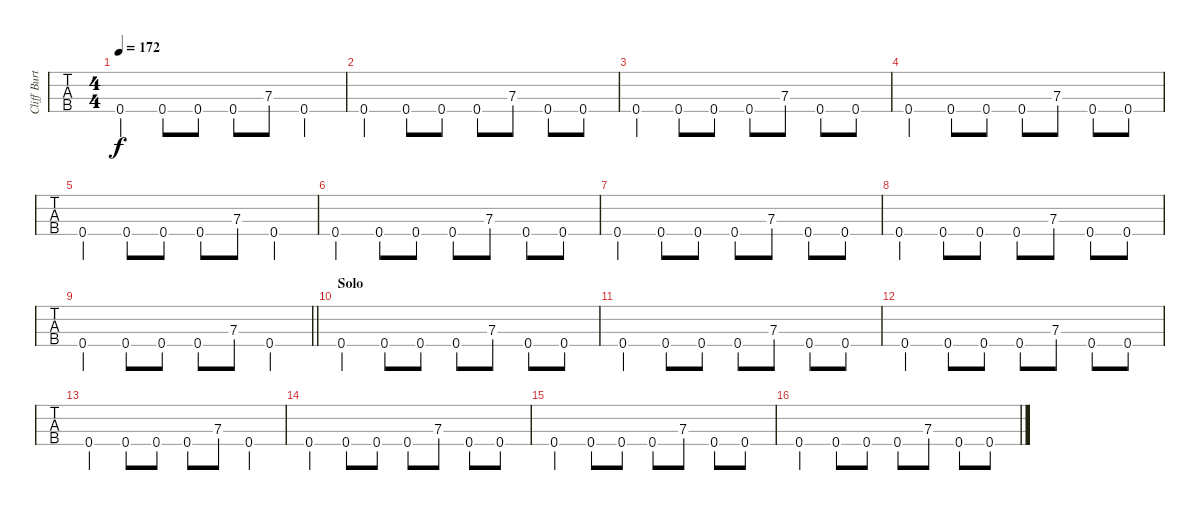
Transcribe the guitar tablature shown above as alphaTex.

\track ("Cliff Burton" "Cliff Burt") {instrument electricbassfinger}
\staff {tabs}
\tuning (G2 D2 A1 E1) {hide}
\ts (4 4)
\tempo 172
\clef f4
\ks c
0.4.4{dy f} 0.4.8 0.4.8 0.4.8 7.3.8 0.4.4 |
0.4.4 0.4.8 0.4.8 0.4.8 7.3.8 0.4.8 0.4.8 |
0.4.4 0.4.8 0.4.8 0.4.8 7.3.8 0.4.8 0.4.8 |
0.4.4 0.4.8 0.4.8 0.4.8 7.3.8 0.4.8 0.4.8 |
0.4.4 0.4.8 0.4.8 0.4.8 7.3.8 0.4.4 |
0.4.4 0.4.8 0.4.8 0.4.8 7.3.8 0.4.8 0.4.8 |
0.4.4 0.4.8 0.4.8 0.4.8 7.3.8 0.4.8 0.4.8 |
0.4.4 0.4.8 0.4.8 0.4.8 7.3.8 0.4.8 0.4.8 |
\barLineRight lightlight
0.4.4 0.4.8 0.4.8 0.4.8 7.3.8 0.4.4 |
\section ("" "Solo")
0.4.4 0.4.8 0.4.8 0.4.8 7.3.8 0.4.8 0.4.8 |
0.4.4 0.4.8 0.4.8 0.4.8 7.3.8 0.4.8 0.4.8 |
0.4.4 0.4.8 0.4.8 0.4.8 7.3.8 0.4.8 0.4.8 |
0.4.4 0.4.8 0.4.8 0.4.8 7.3.8 0.4.4 |
0.4.4 0.4.8 0.4.8 0.4.8 7.3.8 0.4.8 0.4.8 |
0.4.4 0.4.8 0.4.8 0.4.8 7.3.8 0.4.8 0.4.8 |
0.4.4 0.4.8 0.4.8 0.4.8 7.3.8 0.4.8 0.4.8
